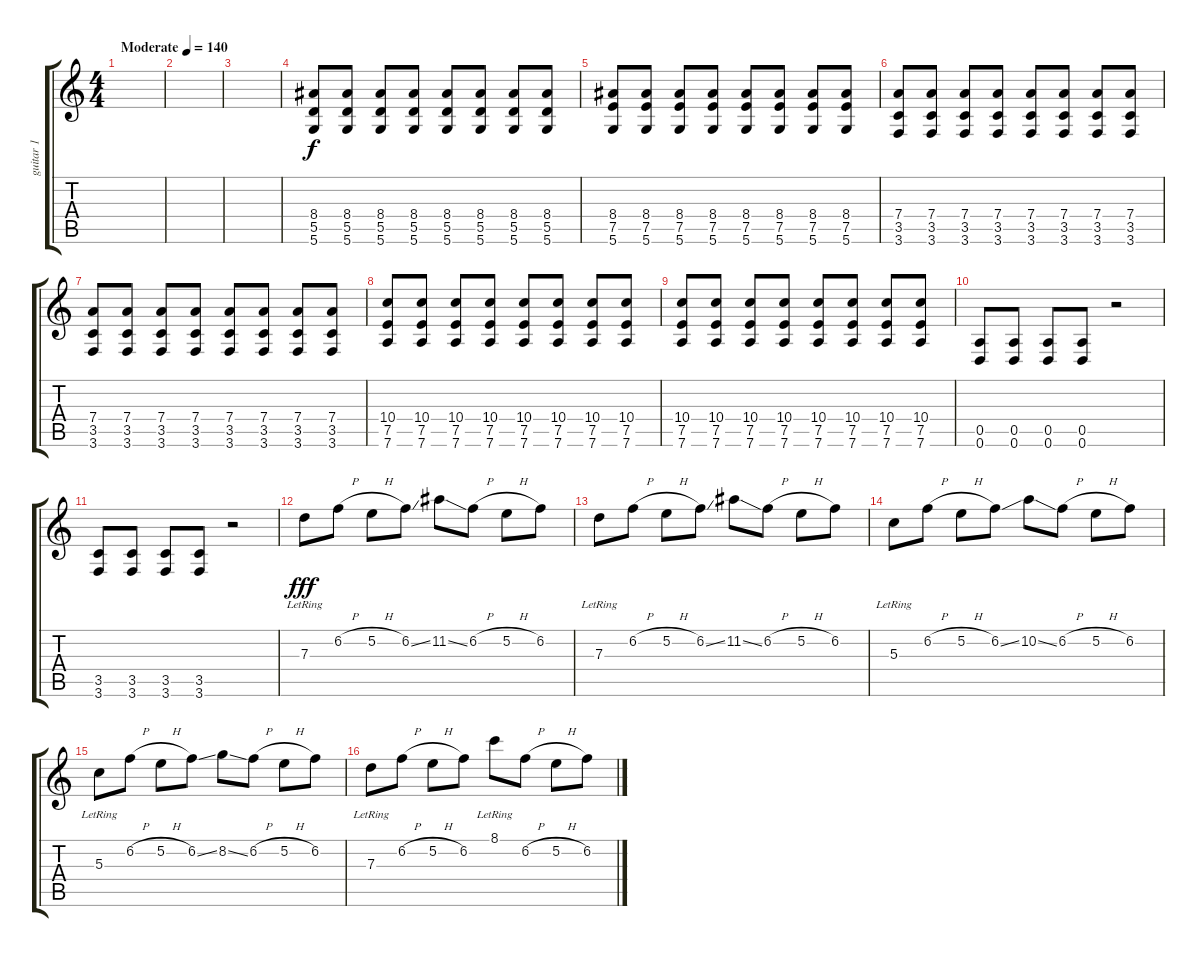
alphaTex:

\track ("guitar 1" "guitar 1") {instrument overdrivenguitar}
\staff {score tabs}
\tuning (E4 B3 G3 D3 A2 D2) {hide}
\ts (4 4)
\tempo (140 "Moderate")
\clef g2
\ks c
|
|
|
(8.4 5.5 5.6).8 (8.4 5.5 5.6).8 (8.4 5.5 5.6).8 (8.4 5.5 5.6).8 (8.4 5.5 5.6).8 (8.4 5.5 5.6).8 (8.4 5.5 5.6).8 (8.4 5.5 5.6).8 |
(8.4 7.5 5.6).8 (8.4 7.5 5.6).8 (8.4 7.5 5.6).8 (8.4 7.5 5.6).8 (8.4 7.5 5.6).8 (8.4 7.5 5.6).8 (8.4 7.5 5.6).8 (8.4 7.5 5.6).8 |
(7.4 3.5 3.6).8 (7.4 3.5 3.6).8 (7.4 3.5 3.6).8 (7.4 3.5 3.6).8 (7.4 3.5 3.6).8 (7.4 3.5 3.6).8 (7.4 3.5 3.6).8 (7.4 3.5 3.6).8 |
(7.4 3.5 3.6).8 (7.4 3.5 3.6).8 (7.4 3.5 3.6).8 (7.4 3.5 3.6).8 (7.4 3.5 3.6).8 (7.4 3.5 3.6).8 (7.4 3.5 3.6).8 (7.4 3.5 3.6).8 |
(10.4 7.5 7.6).8 (10.4 7.5 7.6).8 (10.4 7.5 7.6).8 (10.4 7.5 7.6).8 (10.4 7.5 7.6).8 (10.4 7.5 7.6).8 (10.4 7.5 7.6).8 (10.4 7.5 7.6).8 |
(10.4 7.5 7.6).8 (10.4 7.5 7.6).8 (10.4 7.5 7.6).8 (10.4 7.5 7.6).8 (10.4 7.5 7.6).8 (10.4 7.5 7.6).8 (10.4 7.5 7.6).8 (10.4 7.5 7.6).8 |
(0.5 0.6).8 (0.5 0.6).8 (0.5 0.6).8 (0.5 0.6).8 r.2 |
(3.5 3.6).8 (3.5 3.6).8 (3.5 3.6).8 (3.5 3.6).8 r.2 |
7.3{lr}.8{dy fff} 6.2{h}.8 5.2{h}.8 6.2{ss}.8 11.2{ss}.8 6.2{h}.8 5.2{h}.8 6.2.8 |
7.3{lr}.8 6.2{h}.8 5.2{h}.8 6.2{ss}.8 11.2{ss}.8 6.2{h}.8 5.2{h}.8 6.2.8 |
5.3{lr}.8 6.2{h}.8 5.2{h}.8 6.2{ss}.8 10.2{ss}.8 6.2{h}.8 5.2{h}.8 6.2.8 |
5.3{lr}.8 6.2{h}.8 5.2{h}.8 6.2{ss}.8 8.2{ss}.8 6.2{h}.8 5.2{h}.8 6.2.8 |
7.3{lr}.8 6.2{h}.8 5.2{h}.8 6.2.8 8.1{lr}.8 6.2{h}.8 5.2{h}.8 6.2.8
